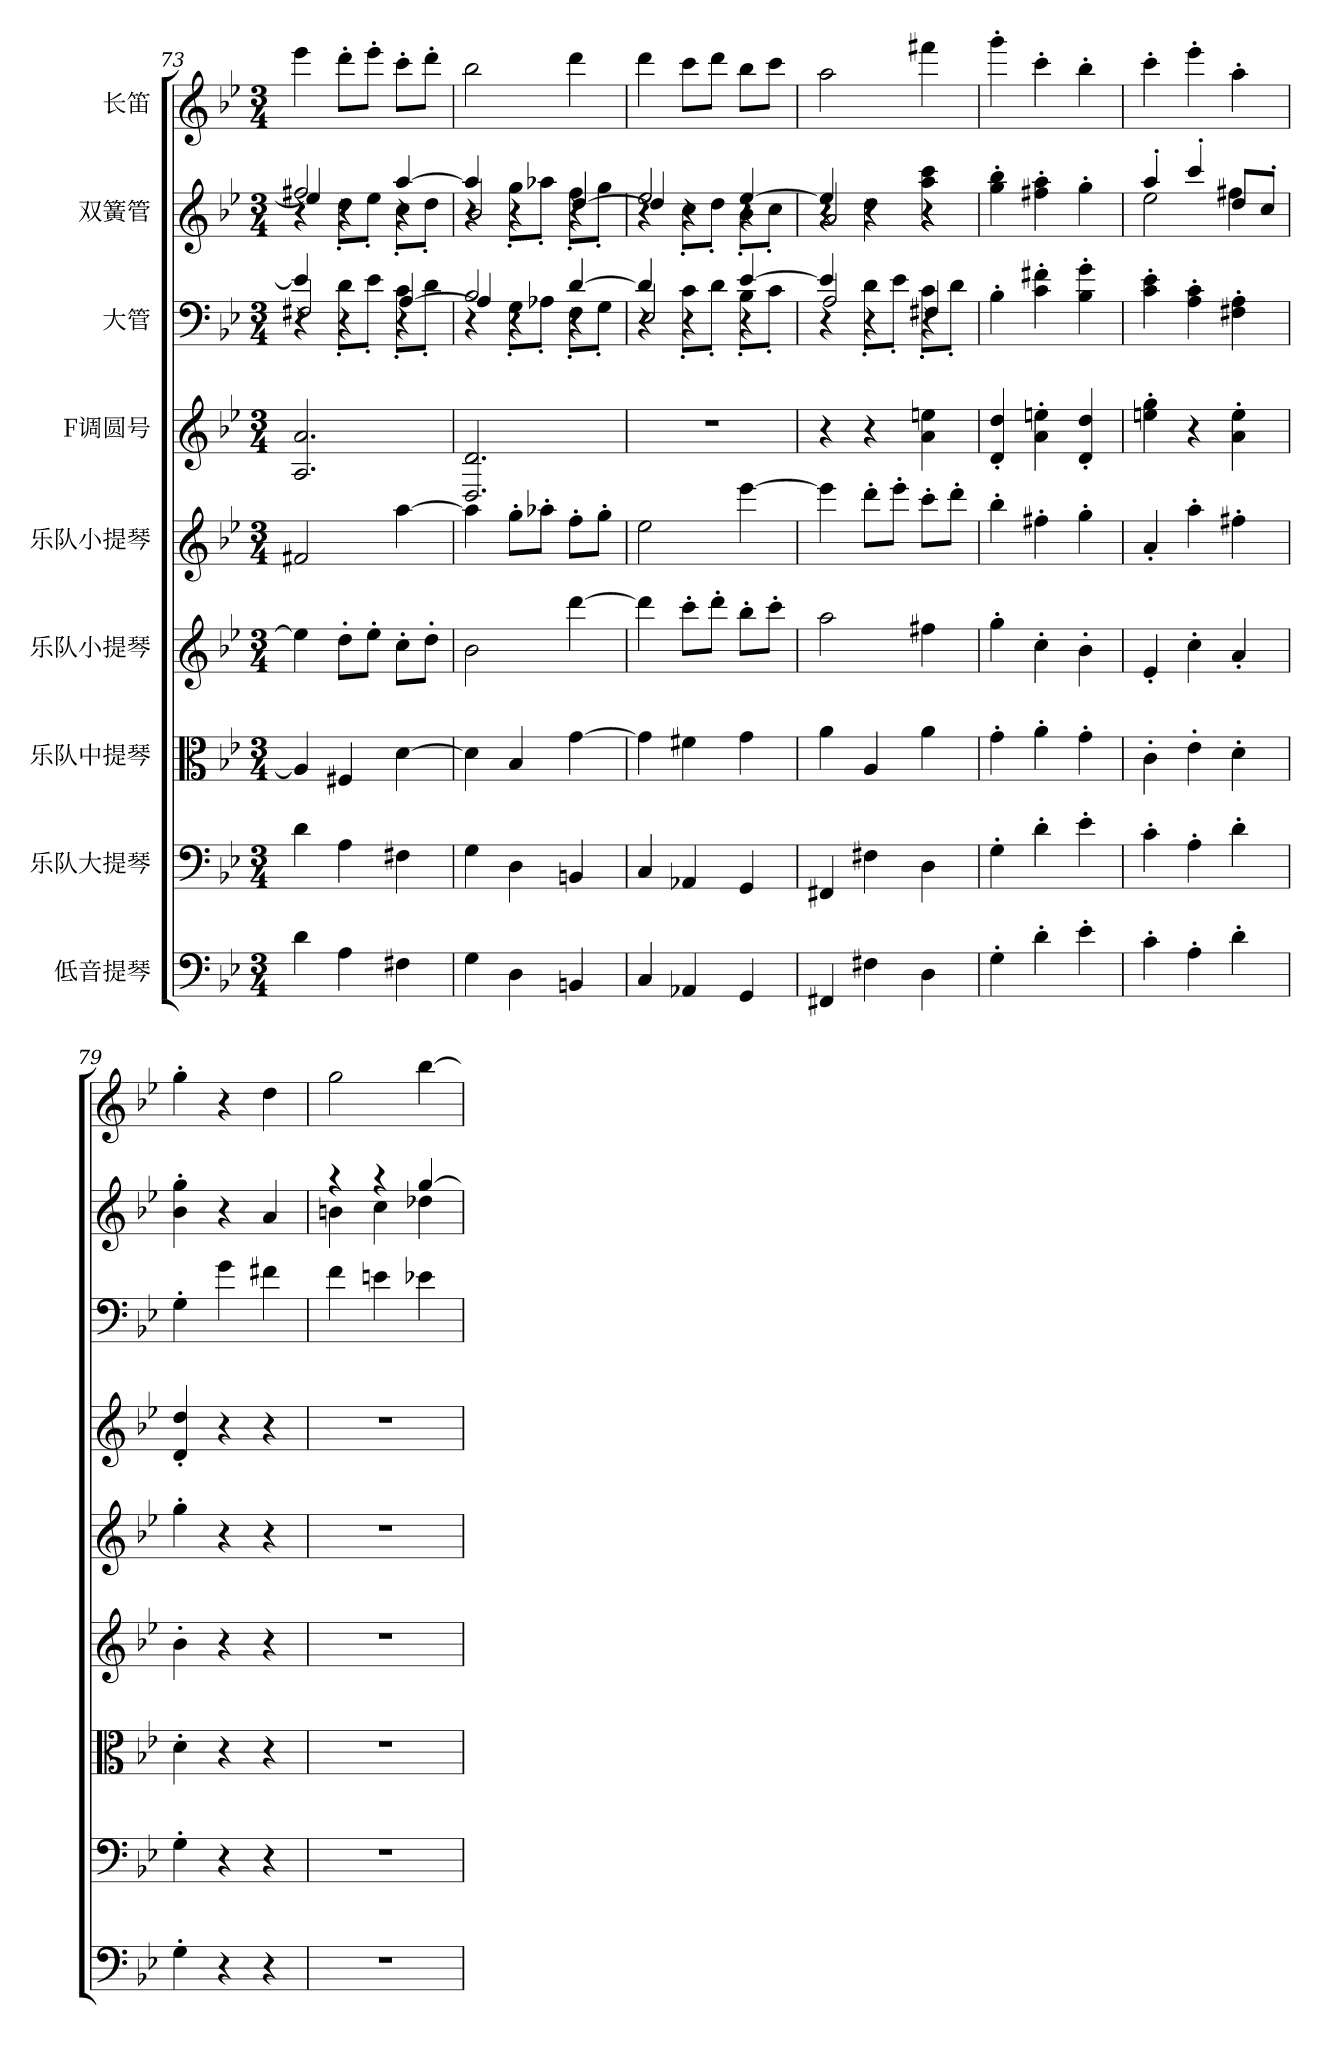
**kern	**kern	**kern	**kern	**kern	**kern	**kern	**kern	**kern
*part9	*part8	*part7	*part6	*part5	*part4	*part3	*part2	*part1
*staff9	*staff8	*staff7	*staff6	*staff5	*staff4	*staff3	*staff2	*staff1
*I"低音提琴	*I"乐队大提琴	*I"乐队中提琴	*I"乐队小提琴	*I"乐队小提琴	*I"F调圆号	*I"大管	*I"双簧管	*I"长笛
*clefF4	*clefF4	*clefC3	*clefG2	*clefG2	*clefG2	*clefF4	*clefG2	*clefG2
*ITrd7c12	*	*	*	*	*ITrd4c7	*	*	*
*k[b-e-]	*k[b-e-]	*k[b-e-]	*k[b-e-]	*k[b-e-]	*k[b-e-a-]	*k[b-e-]	*k[b-e-]	*k[b-e-]
*M3/4	*M3/4	*M3/4	*M3/4	*M3/4	*M3/4	*M3/4	*M3/4	*M3/4
=73	=73	=73	=73	=73	=73	=73	=73	=73
*	*	*	*	*	*	*^	*^	*
*	*	*	*	*	*	*	*^	*	*^	*
4D\	4d\	4A/]	4ee-\]	2f#X/	2.D/ 2.d/	4e-/]	4r	2F#X/	2ff#X/	4r	4ee-/]	4eee-\
4AA\	4A\	4F#X/	8dd'\L	.	.	4r	8d'\L	.	.	8dd'\L	4r	8ddd'\L
.	.	.	8ee-'\J	.	.	.	8e-'\J	.	.	8ee-'\J	.	8eee-'\J
4FF#X\	4F#X\	[4d\	8cc'\L	[4aa\	.	4r	8c'\L	[4A/	[4aa/	8cc'\L	4r	8ccc'\L
.	.	.	8dd'\J	.	.	.	8d'\J	.	.	8dd'\J	.	8ddd'\J
=74	=74	=74	=74	=74	=74	=74	=74	=74	=74	=74	=74	=74
4GG\	4G\	4d\]	2b-\	4aa\]	2.GG/ 2.G/	2B-/	4r	4A/]	4aa/]	4r	2b-/	2bb-\
4DD\	4D\	4B-/	.	8gg'\L	.	.	8G'\L	4r	4r	8gg'\L	.	.
.	.	.	.	8aa-X'\J	.	.	8A-X'\J	.	.	8aa-X'\J	.	.
4BBBn/	4BBn/	[4g\	[4ddd\	8ff'\L	.	[4d/	8F'\L	4r	4r	8ff'\L	[4dd/	4ddd\
.	.	.	.	8gg'\J	.	.	8G'\J	.	.	8gg'\J	.	.
!!LO:PB:g=z
=75	=75	=75	=75	=75	=75	=75	=75	=75	=75	=75	=75	=75
4CC/	4C/	4g\]	4ddd\]	2ee-\	2.r	4d/]	4r	2E-/	2ee-/	4r	4dd/]	4ddd\
4AAA-X/	4AA-X/	4f#X\	8ccc'\L	.	.	4r	8c'\L	.	.	8cc'\L	4r	8ccc\L
.	.	.	8ddd'\J	.	.	.	8d'\J	.	.	8dd'\J	.	8ddd\J
4GGG/	4GG/	4g\	8bb-'\L	[4eee-\	.	[4e-/	8B-'\L	4r	[4ee-/	8b-'\L	4r	8bb-\L
.	.	.	8ccc'\J	.	.	.	8c'\J	.	.	8cc'\J	.	8ccc\J
=76	=76	=76	=76	=76	=76	=76	=76	=76	=76	=76	=76	=76
4FFF#X/	4FF#X/	4a\	2aa\	4eee-\]	4r	4e-/]	4r	2A/	4ee-/]	4r	2a/	2aa\
4FF#X\	4F#X\	4A/	.	8ddd'\L	4r	4r	8d'\L	.	4r	4dd\	.	.
.	.	.	.	8eee-'\J	.	.	8e-'\J	.	.	.	.	.
4DD\	4D\	4a\	4ff#X\	8ccc'\L	4d\ 4an\	4r	8c'\L	4F#X/	4r	4aa\ 4ccc\	4r	4fff#X\
.	.	.	.	8ddd'\J	.	.	8d'\J	.	.	.	.	.
*	*	*	*	*	*	*v	*v	*v	*	*	*	*
*	*	*	*	*	*	*	*v	*v	*v	*
=77	=77	=77	=77	=77	=77	=77	=77	=77
4GG'\	4G'\	4g'\	4gg'\	4bb-'\	4G/' 4g/'	4B-'\	4gg\' 4bb-\'	4ggg'\
4D'\	4d'\	4a'\	4cc'\	4ff#X'\	4d\' 4an\'	4c\' 4f#X\'	4ff#X\' 4aa\'	4ccc'\
4E-'\	4e-'\	4g'\	4b-'\	4gg'\	4G/' 4g/'	4B-\' 4g\'	4gg'\	4bb-'\
=78	=78	=78	=78	=78	=78	=78	=78	=78
*	*	*	*	*	*	*	*^	*
4C'\	4c'\	4c'\	4e-'/	4a'/	4an\' 4cc\'	4c\' 4e-\'	4aa'/	2ee-\	4ccc'\
4AA'\	4A'\	4e-'\	4cc'\	4aa'\	4r	4A\' 4c\'	4ccc'/	.	4eee-'\
4D'\	4d'\	4d'\	4a'/	4ff#X'\	4d\' 4a\'	4F#X\' 4A\'	8dd/L	4ff#X\	4aa'\
.	.	.	.	.	.	.	8cc'/J	.	.
*	*	*	*	*	*	*	*v	*v	*
=79	=79	=79	=79	=79	=79	=79	=79	=79
4GG'\	4G'\	4d'\	4b-'\	4gg'\	4G/' 4g/'	4G'\	4b-\' 4gg\'	4gg'\
4r	4r	4r	4r	4r	4r	4g\	4r	4r
4r	4r	4r	4r	4r	4r	4f#X\	4a/	4dd\
=80	=80	=80	=80	=80	=80	=80	=80	=80
*	*	*	*	*	*	*	*^	*
2.r	2.r	2.r	2.r	2.r	2.r	4f\	4r	4bn\	2gg\
.	.	.	.	.	.	4en\	4r	4cc\	.
.	.	.	.	.	.	4e-X\	[4gg/	4dd-X\	[4bb-\
*	*	*	*	*	*	*	*v	*v	*
=	=	=	=	=	=	=	=	=
*-	*-	*-	*-	*-	*-	*-	*-	*-
